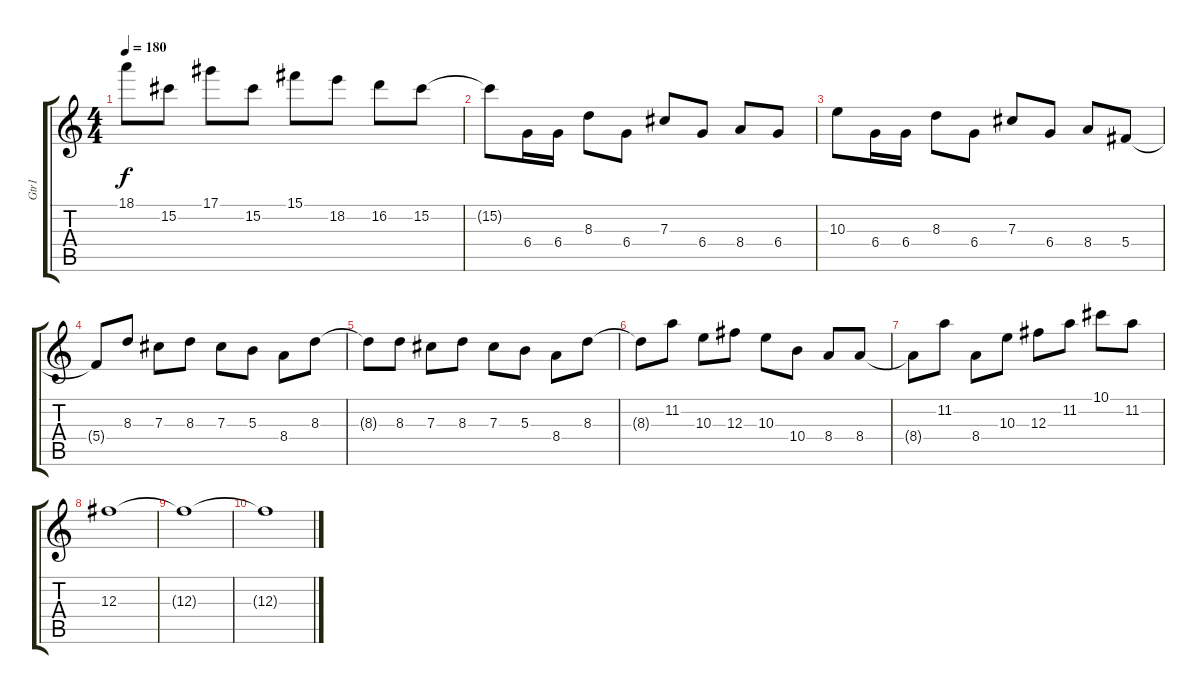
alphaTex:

\track ("Gtr1" "Gtr1") {instrument distortionguitar}
\staff {score tabs}
\tuning (Eb4 Bb3 Gb3 Db3 Ab2 Eb2) {hide}
\ts (4 4)
\tempo 180
\clef g2
\ks c
18.1.8{dy f} 15.2.8 17.1.8 15.2.8 15.1.8 18.2.8 16.2.8 15.2.8 |
15.2{t}.8 6.4.16 6.4.16 8.3.8 6.4.8 7.3.8 6.4.8 8.4.8 6.4.8 |
10.3.8 6.4.16 6.4.16 8.3.8 6.4.8 7.3.8 6.4.8 8.4.8 5.4.8 |
5.4{t}.8 8.3.8 7.3.8 8.3.8 7.3.8 5.3.8 8.4.8 8.3.8 |
8.3{t}.8 8.3.8 7.3.8 8.3.8 7.3.8 5.3.8 8.4.8 8.3.8 |
8.3{t}.8 11.2.8 10.3.8 12.3.8 10.3.8 10.4.8 8.4.8 8.4.8 |
8.4{t}.8 11.2.8 8.4.8 10.3.8 12.3.8 11.2.8 10.1.8 11.2.8 |
12.3.1 |
12.3{t}.1 |
12.3{t}.1
